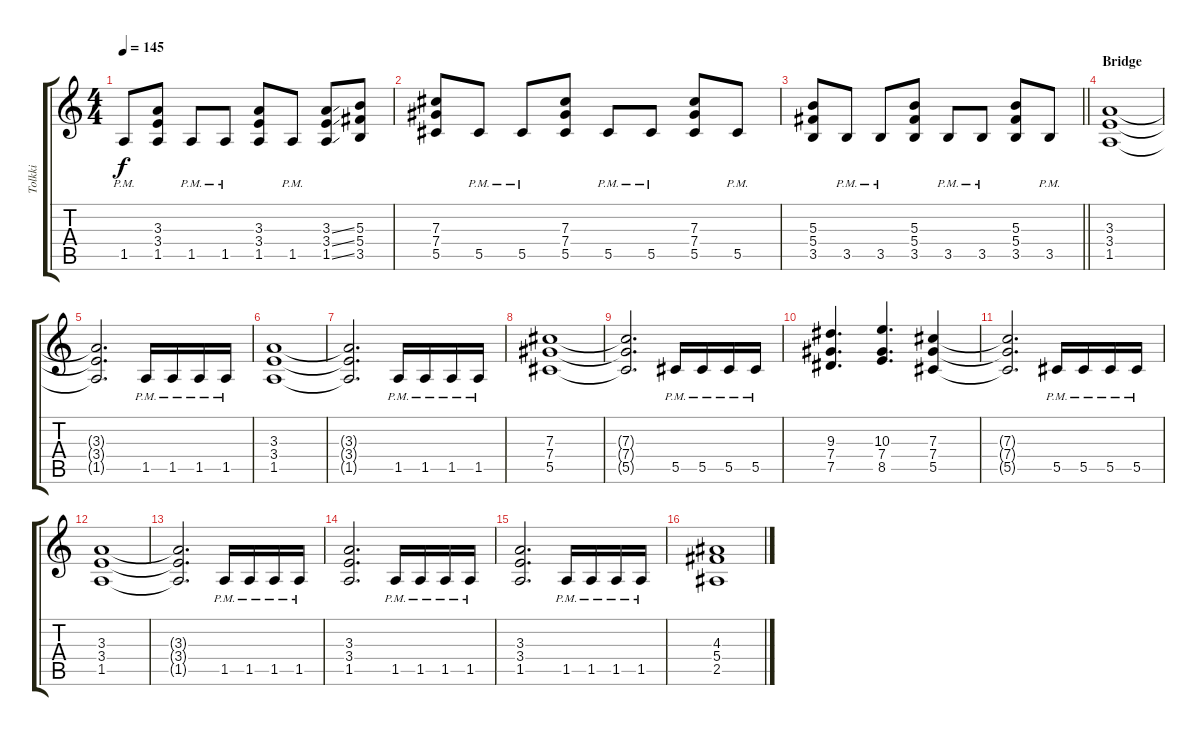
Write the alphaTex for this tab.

\track ("Tolkki" "Tolkki") {instrument overdrivenguitar}
\staff {score tabs}
\tuning (Eb4 Bb3 Gb3 Db3 Ab2 Eb2) {hide}
\ts (4 4)
\tempo 145
\clef g2
\ks c
1.5{pm}.8{dy f} (3.3 3.4 1.5).8 1.5{pm}.8 1.5{pm}.8 (3.3 3.4 1.5).8 1.5{pm}.8 (3.3{ss} 3.4{ss} 1.5{ss}).8 (5.3 5.4 3.5).8 |
(7.3 7.4 5.5).8 5.5{pm}.8 5.5{pm}.8 (7.3 7.4 5.5).8 5.5{pm}.8 5.5{pm}.8 (7.3 7.4 5.5).8 5.5{pm}.8 |
\barLineRight lightlight
(5.3 5.4 3.5).8 3.5{pm}.8 3.5{pm}.8 (5.3 5.4 3.5).8 3.5{pm}.8 3.5{pm}.8 (5.3 5.4 3.5).8 3.5{pm}.8 |
\section ("" "Bridge")
(3.3 3.4 1.5).1 |
(3.3{t} 3.4{t} 1.5{t}).2{d} 1.5{pm}.16 1.5{pm}.16 1.5{pm}.16 1.5{pm}.16 |
(3.3 3.4 1.5).1 |
(3.3{t} 3.4{t} 1.5{t}).2{d} 1.5{pm}.16 1.5{pm}.16 1.5{pm}.16 1.5{pm}.16 |
(7.3 7.4 5.5).1 |
(7.3{t} 7.4{t} 5.5{t}).2{d} 5.5{pm}.16 5.5{pm}.16 5.5{pm}.16 5.5{pm}.16 |
(9.3 7.4 7.5).4{d} (10.3 7.4 8.5).4{d} (7.3 7.4 5.5).4 |
(7.3{t} 7.4{t} 5.5{t}).2{d} 5.5{pm}.16 5.5{pm}.16 5.5{pm}.16 5.5{pm}.16 |
(3.3 3.4 1.5).1 |
(3.3{t} 3.4{t} 1.5{t}).2{d} 1.5{pm}.16 1.5{pm}.16 1.5{pm}.16 1.5{pm}.16 |
(3.3 3.4 1.5).2{d} 1.5{pm}.16 1.5{pm}.16 1.5{pm}.16 1.5{pm}.16 |
(3.3 3.4 1.5).2{d} 1.5{pm}.16 1.5{pm}.16 1.5{pm}.16 1.5{pm}.16 |
(4.3 5.4 2.5).1
